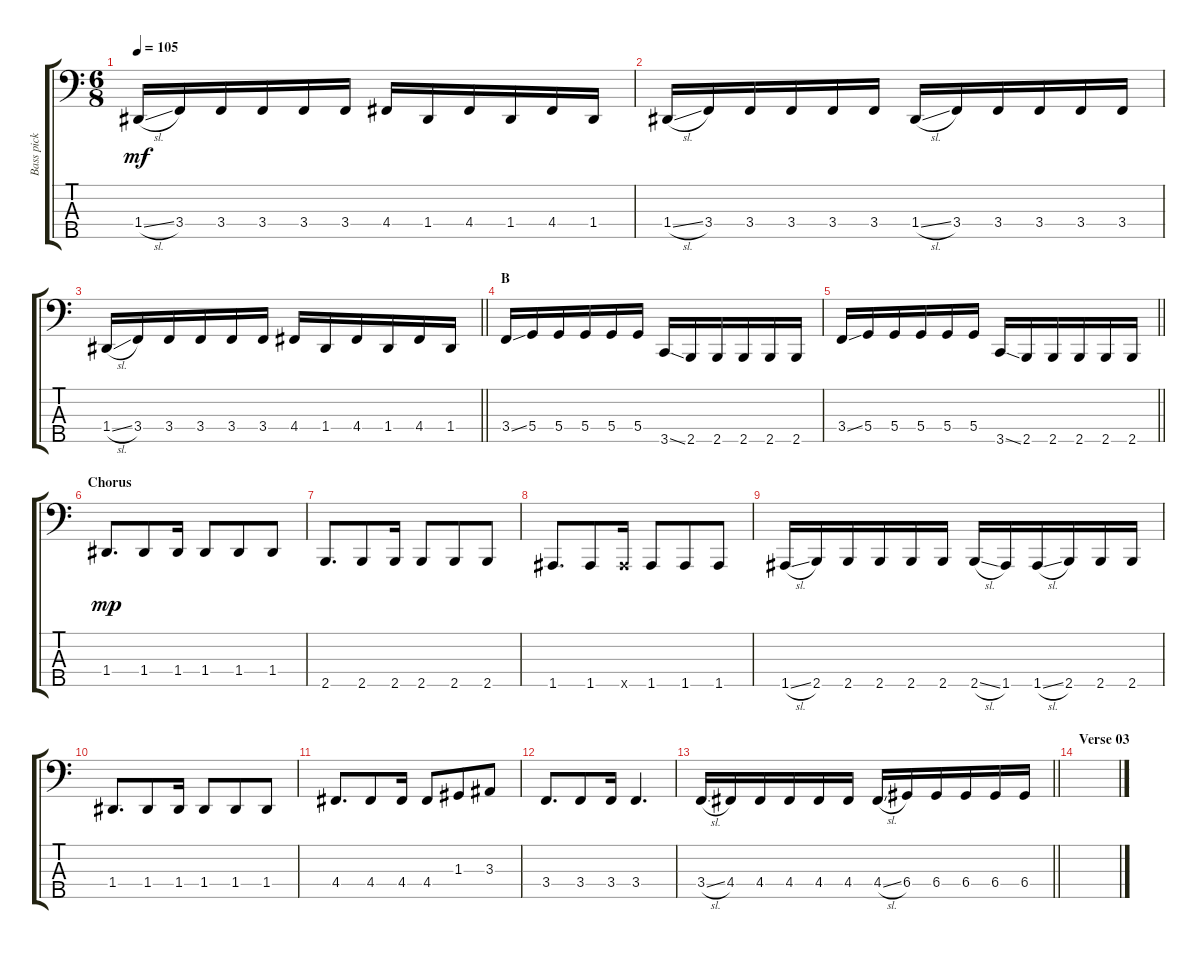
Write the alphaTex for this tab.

\track ("Bass pick effect" "Bass pick ") {instrument slapbass1}
\staff {score tabs}
\tuning (F2 C2 G1 D1 A0) {hide}
\ts (6 8)
\tempo 105
\clef f4
\ks c
1.4{sl}.16{dy mf} 3.4.16 3.4.16 3.4.16 3.4.16 3.4.16 4.4.16 1.4.16 4.4.16 1.4.16 4.4.16 1.4.16 |
1.4{sl}.16 3.4.16 3.4.16 3.4.16 3.4.16 3.4.16 1.4{sl}.16 3.4.16 3.4.16 3.4.16 3.4.16 3.4.16 |
\barLineRight lightlight
1.4{sl}.16 3.4.16 3.4.16 3.4.16 3.4.16 3.4.16 4.4.16 1.4.16 4.4.16 1.4.16 4.4.16 1.4.16 |
\section ("" "B")
3.4{ss}.16 5.4.16 5.4.16 5.4.16 5.4.16 5.4.16 3.5{ss}.16 2.5.16 2.5.16 2.5.16 2.5.16 2.5.16 |
\barLineRight lightlight
3.4{ss}.16 5.4.16 5.4.16 5.4.16 5.4.16 5.4.16 3.5{ss}.16 2.5.16 2.5.16 2.5.16 2.5.16 2.5.16 |
\section ("" "Chorus")
1.4.8{d dy mp} 1.4.8 1.4.16 1.4.8 1.4.8 1.4.8 |
2.5.8{d} 2.5.8 2.5.16 2.5.8 2.5.8 2.5.8 |
1.5.8{d} 1.5.8 1.5{x}.16 1.5.8 1.5.8 1.5.8 |
1.5{sl}.16 2.5.16 2.5.16 2.5.16 2.5.16 2.5.16 2.5{sl}.16 1.5.16 1.5{sl}.16 2.5.16 2.5.16 2.5.16 |
1.4.8{d} 1.4.8 1.4.16 1.4.8 1.4.8 1.4.8 |
4.4.8{d} 4.4.8 4.4.16 4.4.8 1.3.8 3.3.8 |
3.4.8{d} 3.4.8 3.4.16 3.4.4{d} |
\barLineRight lightlight
3.4{sl}.16 4.4.16 4.4.16 4.4.16 4.4.16 4.4.16 4.4{sl}.16 6.4.16 6.4.16 6.4.16 6.4.16 6.4.16 |
\section ("" "Verse 03")
